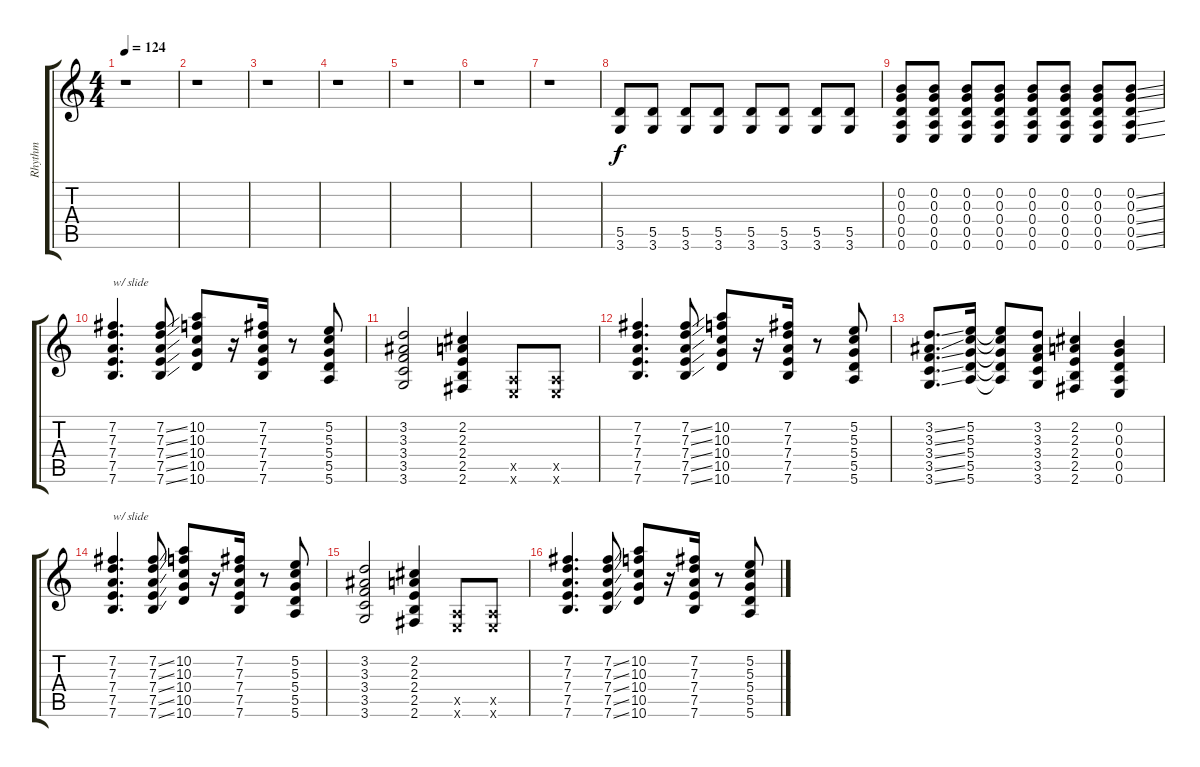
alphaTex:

\track ("Rhythm" "Rhythm") {instrument distortionguitar}
\staff {score tabs}
\tuning (E4 B3 G3 D3 A2 E2) {hide}
\ts (4 4)
\tempo 124
\clef g2
\ks c
r.1{dy f} |
r.1 |
r.1 |
r.1 |
r.1 |
r.1 |
r.1 |
(5.5 3.6).8 (5.5 3.6).8 (5.5 3.6).8 (5.5 3.6).8 (5.5 3.6).8 (5.5 3.6).8 (5.5 3.6).8 (5.5 3.6).8 |
(0.2 0.3 0.4 0.5 0.6).8 (0.2 0.3 0.4 0.5 0.6).8 (0.2 0.3 0.4 0.5 0.6).8 (0.2 0.3 0.4 0.5 0.6).8 (0.2 0.3 0.4 0.5 0.6).8 (0.2 0.3 0.4 0.5 0.6).8 (0.2 0.3 0.4 0.5 0.6).8 (0.2{ss} 0.3{ss} 0.4{ss} 0.5{ss} 0.6{ss}).8 |
(7.2 7.3 7.4 7.5 7.6).4{d txt "w/ slide"} (7.2{ss} 7.3{ss} 7.4{ss} 7.5{ss} 7.6{ss}).8 (10.2 10.3 10.4 10.5 10.6).8 r.16 (7.2 7.3 7.4 7.5 7.6).16 r.8 (5.2 5.3 5.4 5.5 5.6).8 |
(3.2 3.3 3.4 3.5 3.6).2 (2.2 2.3 2.4 2.5 2.6).4 (0.5{x} 0.6{x}).8 (0.5{x} 0.6{x}).8 |
(7.2 7.3 7.4 7.5 7.6).4{d} (7.2{ss} 7.3{ss} 7.4{ss} 7.5{ss} 7.6{ss}).8 (10.2 10.3 10.4 10.5 10.6).8 r.16 (7.2 7.3 7.4 7.5 7.6).16 r.8 (5.2 5.3 5.4 5.5 5.6).8 |
(3.2{ss} 3.3{ss} 3.4{ss} 3.5{ss} 3.6{ss}).8{d} (5.2 5.3 5.4 5.5 5.6).16 (5.2{t} 5.3{t} 5.4{t} 5.5{t} 5.6{t}).8 (3.2 3.3 3.4 3.5 3.6).8 (2.2 2.3 2.4 2.5 2.6).4 (0.2 0.3 0.4 0.5 0.6).4 |
(7.2 7.3 7.4 7.5 7.6).4{d txt "w/ slide"} (7.2{ss} 7.3{ss} 7.4{ss} 7.5{ss} 7.6{ss}).8 (10.2 10.3 10.4 10.5 10.6).8 r.16 (7.2 7.3 7.4 7.5 7.6).16 r.8 (5.2 5.3 5.4 5.5 5.6).8 |
(3.2 3.3 3.4 3.5 3.6).2 (2.2 2.3 2.4 2.5 2.6).4 (0.5{x} 0.6{x}).8 (0.5{x} 0.6{x}).8 |
(7.2 7.3 7.4 7.5 7.6).4{d} (7.2{ss} 7.3{ss} 7.4{ss} 7.5{ss} 7.6{ss}).8 (10.2 10.3 10.4 10.5 10.6).8 r.16 (7.2 7.3 7.4 7.5 7.6).16 r.8 (5.2 5.3 5.4 5.5 5.6).8
